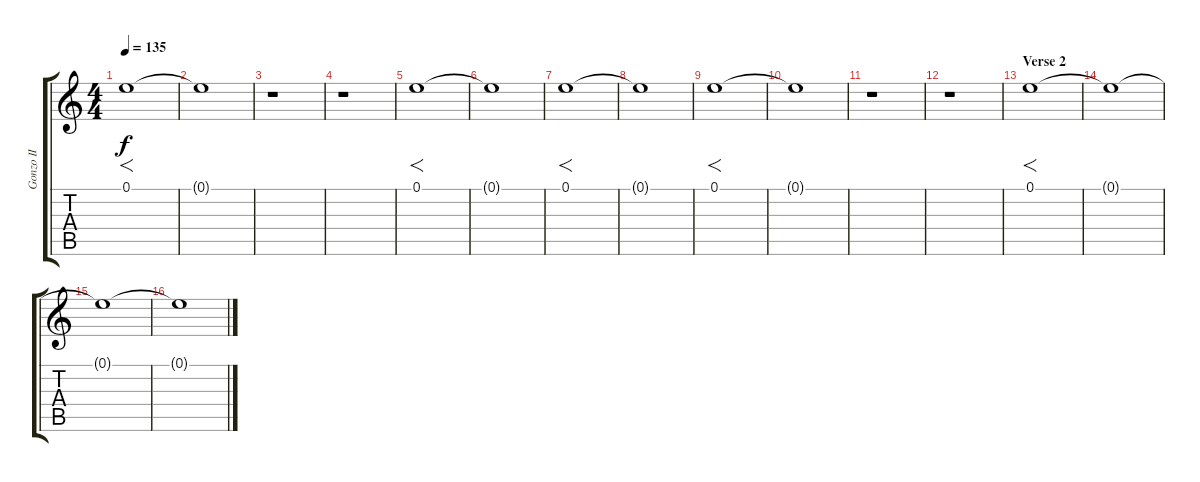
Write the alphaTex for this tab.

\track ("Gonzo II" "Gonzo II") {instrument overdrivenguitar}
\staff {score tabs}
\tuning (E4 B3 G3 D3 A2 E2) {hide}
\ts (4 4)
\tempo 135
\clef g2
\ks c
0.1.1{f dy f} |
0.1{t}.1 |
r.1 |
r.1 |
0.1.1{f} |
0.1{t}.1 |
0.1.1{f} |
0.1{t}.1 |
0.1.1{f} |
0.1{t}.1 |
r.1 |
r.1 |
\section ("" "Verse 2")
0.1.1{f} |
0.1{t}.1 |
0.1{t}.1 |
0.1{t}.1
